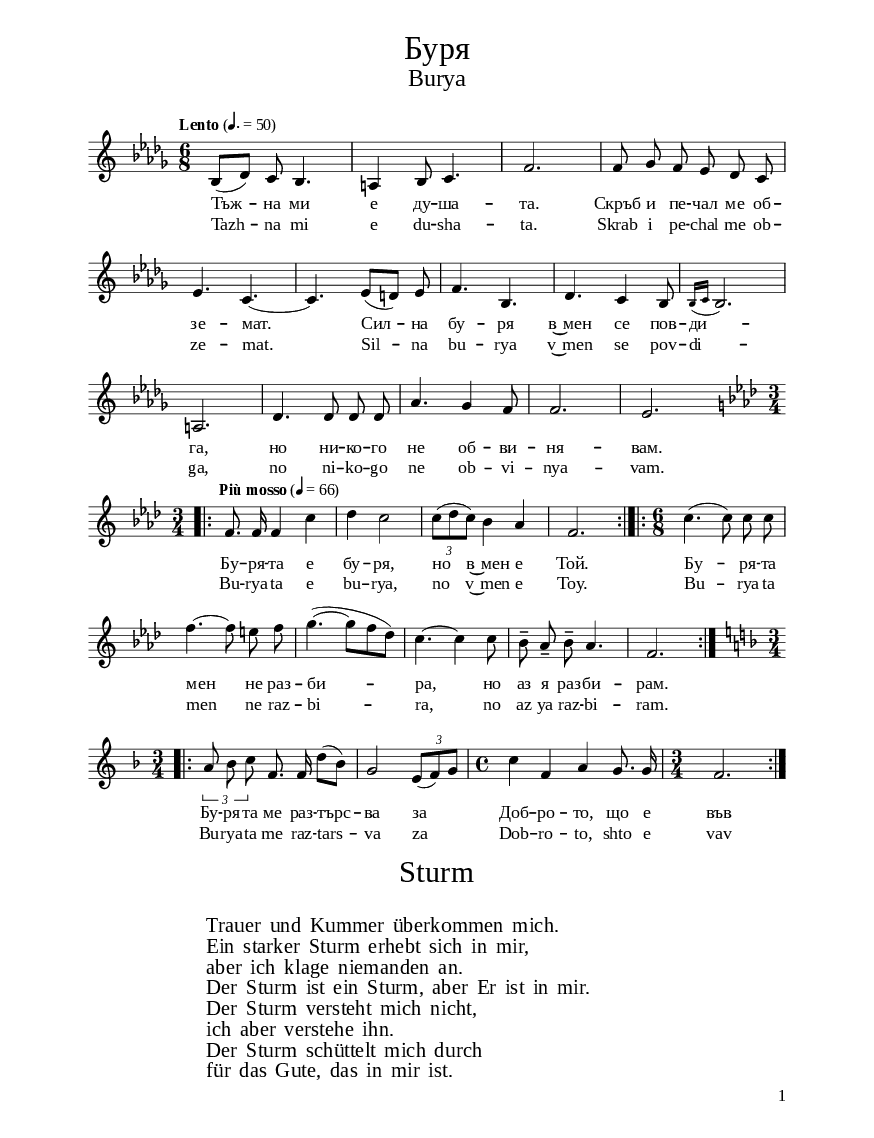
\version "2.24.0"

\include "include/globals.ily"

\bookpart {
  \label #'ref120
  \tocItem \markup "Буря – Burya"
  \include "include/bookpart-paper.ily"
  \score {
    \include "include/score-layout.ily"

    \new Voice \relative c' {
      \clef treble
      \key des \major
      \time 6/8
      \tempoFunc "Lento" 4. "50"
      \autoBeamOff
      bes8 ( [  des8 ) ]  c8  bes4. | a4  bes8 |
      \override TextScript.extra-offset = #'(2.5 . 2)
      c4. f2.  | % 4
      f8  ges8  f8  es8  des8
      c8 \break | % 5
      es4.  c4. ~ | % 6
      c4.  es8 ( [  d8 ) ]  es8 | % 7
      f4.  bes,4. | % 8
      des4.  c4  bes8 | % 9
      \acciaccatura {  bes16[c16] }  bes2.
      \break |
      a2. | % 11
      des4.  des8  des8  des8 | % 12
      as'4.  ges4  f8 | % 13
      f2.  | es2. | \bar "||" \break

      \key as \major \time 3/4 | % 15

      \bar ".|:" \tempoFunc "            Più mosso" 4 "66" f8.  f16  f4  c'4 | % 16

       des4  c2|  \times 2/3 { c8 ( [ des8  c8 ) ] }
      bes4  as4 |f2. | \bar ":|.|:"  \time 6/8 c'4. ( c8 ) c8  c8 |  \break
      f4. ~  f8  e8  f8 | % 21

      g4. ( ~  g8 [  f8 des8 ) ] | % 22
      c4. ~  c4  c8 bes8 --  as8 --  bes8 -- |
      as4. f2. | \bar ":|.|:" \break  \key f \major
      \repeat volta 2 {

        \time 3/4 | % 25

      \times 2/3 { a8  bes8  c8 } f,8.  f16 |  [ d'8 (bes8 ) ]

        g2 |  

           \times 2/3 { e8 ( [  f8 )  g8 ]}
        | % 27

       \time 4/4 c4  f,4   a4  g8.  g16 | \time 3/4 f2. 
      } 
    
    }

    \addlyrics {
      Тъж -- на ми е ду -- ша -- та.
      Скръб и пе -- чал ме об -- зе --
      мат.  Сил -- на бу -- ря
      в~мен се пов --  ди -- га,
      но ни -- ко -- го не об -- ви -- ня
      -- вам. Бу -- ря -- та е бу -- ря,
      но   в~мен е Той. Бу --
      ря -- та мен  не раз -- би --
      ра,  но аз я раз -- би
      -- рам. Бу -- ря -- та ме раз --
      търс  -- ва за  Доб -- ро --
      то, що е във мен.
    }

    \addlyrics {
      Tazh -- na mi e du -- sha -- ta.
      Skrab i pe -- chal me ob -- ze --
      mat.  Sil -- na bu -- rya
      v~men se pov --  di -- ga,
      no ni -- ko -- go ne ob -- vi -- nya
      -- vam. Bu -- rya -- ta e bu -- rya,
      no   v~men e Toy. Bu --
      rya -- ta men  ne raz -- bi --
      ra,  no az ya raz -- bi
      -- ram. Bu -- rya -- ta me raz --
      tars  -- va za  Dob -- ro --
      to, shto e vav men.
    }

    \header {
      title = \titleFunc "Буря" "Burya"
    }

    \midi{}

  } % score



  % include foreign translation(s) of the song
  \version "2.20.0"

\markup \fill-line { \fontsize #6 "Sturm" }
\markup \null
\markup \null
\markup \fontsize #+2.5 {
  \hspace #10
  \override #'(baseline-skip . 2)

  \column {
    \line { " " }
   \line { " " Trauer und Kummer überkommen mich.}

   \line { " " Ein starker Sturm erhebt sich in mir,}

   \line { " "  aber ich klage niemanden an.}

   \line { " " Der Sturm ist ein Sturm, aber Er ist in mir.}

   \line { " " Der Sturm versteht mich nicht,}

 \line { " " ich aber verstehe ihn.}

   \line { " " Der Sturm schüttelt mich durch}

   \line { " " für das Gute, das in mir ist.}


  }
}


} % bookpart
